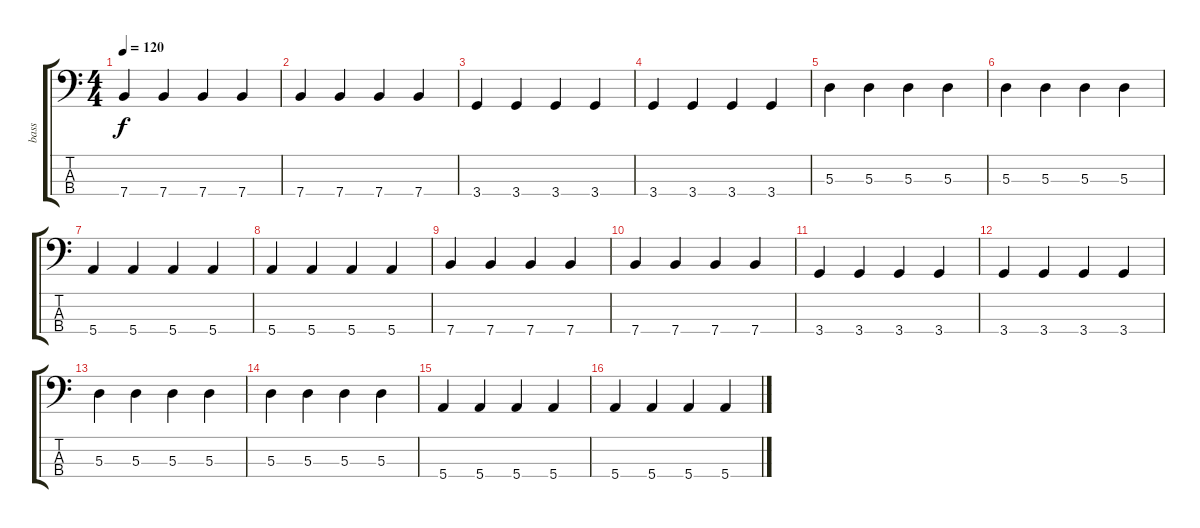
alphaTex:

\track ("bass" "bass") {instrument electricbassfinger}
\staff {score tabs}
\tuning (G2 D2 A1 E1) {hide}
\ts (4 4)
\tempo 120
\clef f4
\ks c
7.4.4{dy f} 7.4.4 7.4.4 7.4.4 |
7.4.4 7.4.4 7.4.4 7.4.4 |
3.4.4 3.4.4 3.4.4 3.4.4 |
3.4.4 3.4.4 3.4.4 3.4.4 |
5.3.4 5.3.4 5.3.4 5.3.4 |
5.3.4 5.3.4 5.3.4 5.3.4 |
5.4.4 5.4.4 5.4.4 5.4.4 |
5.4.4 5.4.4 5.4.4 5.4.4 |
7.4.4 7.4.4 7.4.4 7.4.4 |
7.4.4 7.4.4 7.4.4 7.4.4 |
3.4.4 3.4.4 3.4.4 3.4.4 |
3.4.4 3.4.4 3.4.4 3.4.4 |
5.3.4 5.3.4 5.3.4 5.3.4 |
5.3.4 5.3.4 5.3.4 5.3.4 |
5.4.4 5.4.4 5.4.4 5.4.4 |
5.4.4 5.4.4 5.4.4 5.4.4
